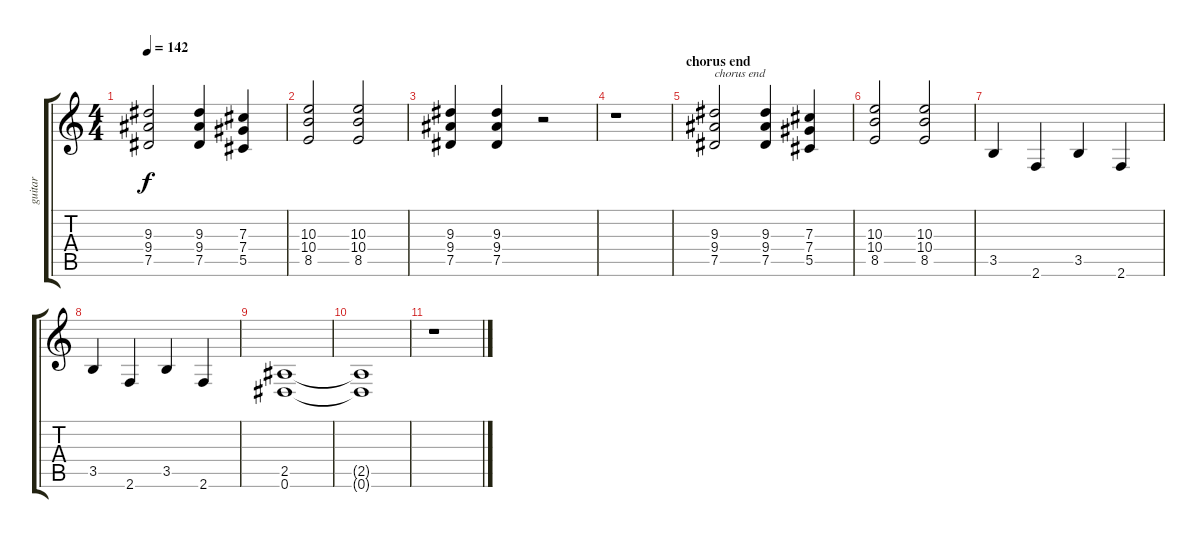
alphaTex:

\track ("guitar" "guitar") {instrument electricguitarclean}
\staff {score tabs}
\tuning (Eb4 Bb3 Gb3 Db3 Ab2 Eb2) {hide}
\ts (4 4)
\tempo 142
\clef g2
\ks c
(9.3 9.4 7.5).2{dy f volume 11 instrument distortionguitar} (9.3 9.4 7.5).4 (7.3 7.4 5.5).4 |
(10.3 10.4 8.5).2 (10.3 10.4 8.5).2 |
(9.3 9.4 7.5).4 (9.3 9.4 7.5).4 r.2 |
r.1 |
\section ("" "chorus end")
(9.3 9.4 7.5).2{txt "chorus end" volume 11 instrument distortionguitar} (9.3 9.4 7.5).4 (7.3 7.4 5.5).4 |
(10.3 10.4 8.5).2 (10.3 10.4 8.5).2 |
3.5.4{volume 11 instrument distortionguitar} 2.6.4 3.5.4 2.6.4 |
3.5.4 2.6.4 3.5.4 2.6.4 |
(2.5 0.6).1 |
(2.5{t} 0.6{t}).1 |
r.1
